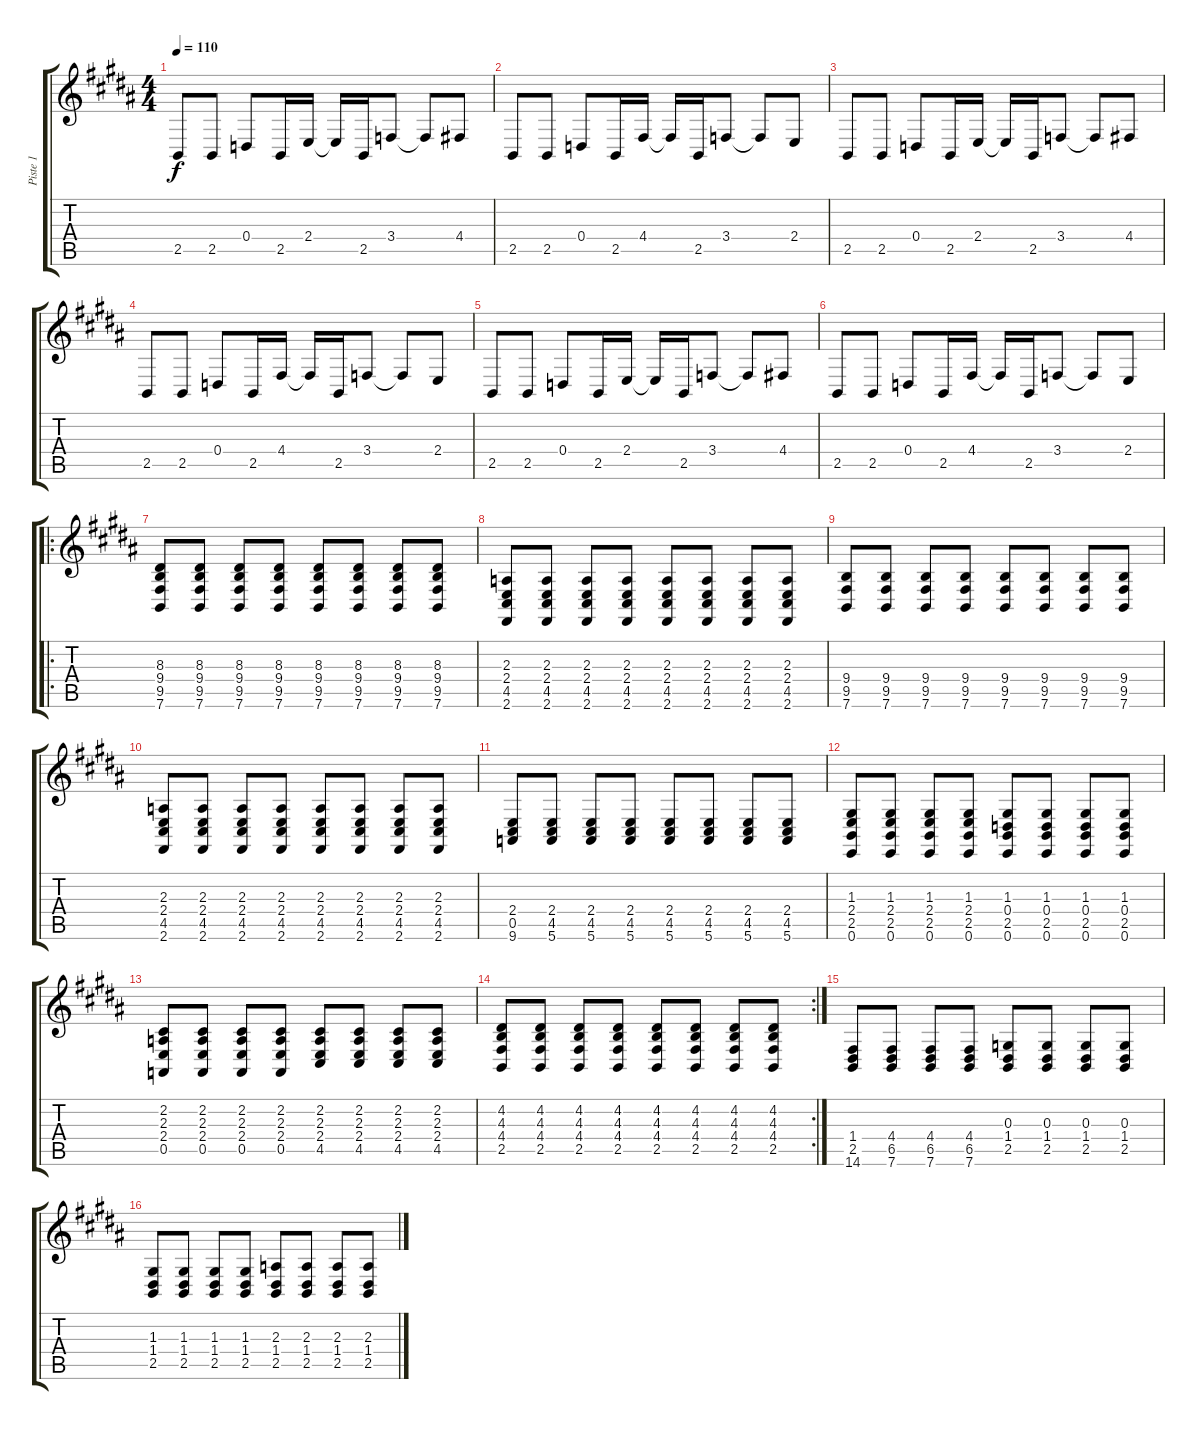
\track ("Piste 1" "Piste 1") {instrument brightacousticpiano}
\staff {score tabs}
\tuning (E4 B3 G3 D3 A2 E2) {hide}
\ts (4 4)
\tempo 110
\clef g2
\ks b
2.5.8{dy f instrument brightacousticpiano} 2.5.8 0.4.8 2.5.16 2.4.16 2.4{t}.16 2.5.16 3.4.8 3.4{t}.8 4.4.8 |
2.5.8 2.5.8 0.4.8 2.5.16 4.4.16 4.4{t}.16 2.5.16 3.4.8 3.4{t}.8 2.4.8 |
2.5.8 2.5.8 0.4.8 2.5.16 2.4.16 2.4{t}.16 2.5.16 3.4.8 3.4{t}.8 4.4.8 |
2.5.8 2.5.8 0.4.8 2.5.16 4.4.16 4.4{t}.16 2.5.16 3.4.8 3.4{t}.8 2.4.8 |
2.5.8 2.5.8 0.4.8 2.5.16 2.4.16 2.4{t}.16 2.5.16 3.4.8 3.4{t}.8 4.4.8 |
2.5.8 2.5.8 0.4.8 2.5.16 4.4.16 4.4{t}.16 2.5.16 3.4.8 3.4{t}.8 2.4.8 |
\ro
(8.3 9.4 9.5 7.6).8 (8.3 9.4 9.5 7.6).8 (8.3 9.4 9.5 7.6).8 (8.3 9.4 9.5 7.6).8 (8.3 9.4 9.5 7.6).8 (8.3 9.4 9.5 7.6).8 (8.3 9.4 9.5 7.6).8 (8.3 9.4 9.5 7.6).8 |
(2.3 2.4 4.5 2.6).8 (2.3 2.4 4.5 2.6).8 (2.3 2.4 4.5 2.6).8 (2.3 2.4 4.5 2.6).8 (2.3 2.4 4.5 2.6).8 (2.3 2.4 4.5 2.6).8 (2.3 2.4 4.5 2.6).8 (2.3 2.4 4.5 2.6).8 |
(9.4 9.5 7.6).8 (9.4 9.5 7.6).8 (9.4 9.5 7.6).8 (9.4 9.5 7.6).8 (9.4 9.5 7.6).8 (9.4 9.5 7.6).8 (9.4 9.5 7.6).8 (9.4 9.5 7.6).8 |
(2.3 2.4 4.5 2.6).8 (2.3 2.4 4.5 2.6).8 (2.3 2.4 4.5 2.6).8 (2.3 2.4 4.5 2.6).8 (2.3 2.4 4.5 2.6).8 (2.3 2.4 4.5 2.6).8 (2.3 2.4 4.5 2.6).8 (2.3 2.4 4.5 2.6).8 |
(2.4 0.5 9.6).8 (2.4 4.5 5.6).8 (2.4 4.5 5.6).8 (2.4 4.5 5.6).8 (2.4 4.5 5.6).8 (2.4 4.5 5.6).8 (2.4 4.5 5.6).8 (2.4 4.5 5.6).8 |
(1.3 2.4 2.5 0.6).8 (1.3 2.4 2.5 0.6).8 (1.3 2.4 2.5 0.6).8 (1.3 2.4 2.5 0.6).8 (1.3 0.4 2.5 0.6).8 (1.3 0.4 2.5 0.6).8 (1.3 0.4 2.5 0.6).8 (1.3 0.4 2.5 0.6).8 |
(2.2 2.3 2.4 0.5).8 (2.2 2.3 2.4 0.5).8 (2.2 2.3 2.4 0.5).8 (2.2 2.3 2.4 0.5).8 (2.2 2.3 2.4 4.5).8 (2.2 2.3 2.4 4.5).8 (2.2 2.3 2.4 4.5).8 (2.2 2.3 2.4 4.5).8 |
\rc 2
(4.2 4.3 4.4 2.5).8 (4.2 4.3 4.4 2.5).8 (4.2 4.3 4.4 2.5).8 (4.2 4.3 4.4 2.5).8 (4.2 4.3 4.4 2.5).8 (4.2 4.3 4.4 2.5).8 (4.2 4.3 4.4 2.5).8 (4.2 4.3 4.4 2.5).8 |
(1.4 2.5 14.6).8 (4.4 6.5 7.6).8 (4.4 6.5 7.6).8 (4.4 6.5 7.6).8 (0.3 1.4 2.5).8 (0.3 1.4 2.5).8 (0.3 1.4 2.5).8 (0.3 1.4 2.5).8 |
(1.3 1.4 2.5).8 (1.3 1.4 2.5).8 (1.3 1.4 2.5).8 (1.3 1.4 2.5).8 (2.3 1.4 2.5).8 (2.3 1.4 2.5).8 (2.3 1.4 2.5).8 (2.3 1.4 2.5).8
